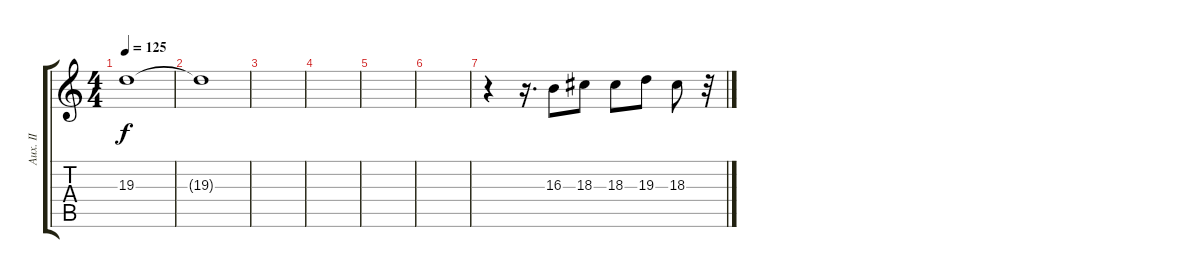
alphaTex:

\track ("Aux. II" "Aux. II") {instrument synthstrings2}
\staff {score tabs}
\tuning (E4 B3 G3 D3 A2 E2) {hide}
\ts (4 4)
\tempo 125
\clef g2
\ks c
19.3.1{dy f} |
19.3{t}.1{volume 7} |
|
|
|
|
r.4 r.16{d} 16.3.8{volume 12} 18.3.8 18.3.8 19.3.8 18.3.8 r.32
